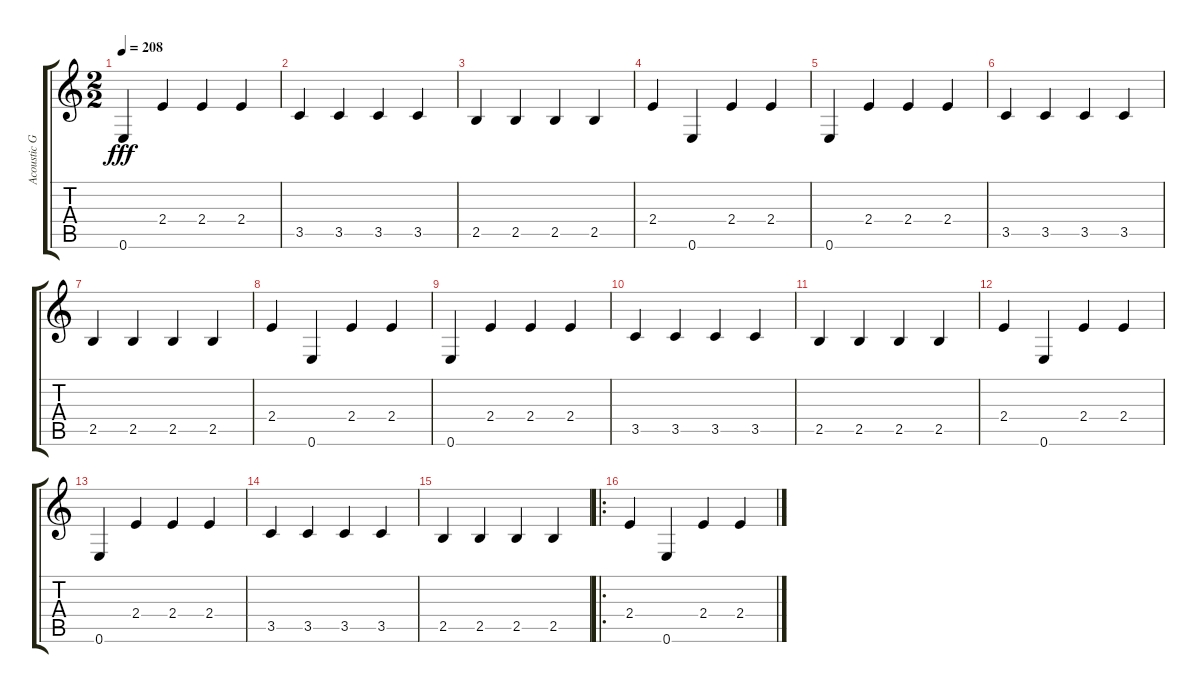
\track ("Acoustic Guitar" "Acoustic G") {instrument acousticguitarsteel}
\staff {score tabs}
\tuning (E4 B3 G3 D3 A2 E2) {hide}
\ts (2 2)
\tempo 208
\clef g2
\ks c
0.6.4{dy fff} 2.4.4 2.4.4 2.4.4 |
3.5.4 3.5.4 3.5.4 3.5.4 |
2.5.4 2.5.4 2.5.4 2.5.4 |
2.4.4 0.6.4 2.4.4 2.4.4 |
0.6.4 2.4.4 2.4.4 2.4.4 |
3.5.4 3.5.4 3.5.4 3.5.4 |
2.5.4 2.5.4 2.5.4 2.5.4 |
2.4.4 0.6.4 2.4.4 2.4.4 |
0.6.4 2.4.4 2.4.4 2.4.4 |
3.5.4 3.5.4 3.5.4 3.5.4 |
2.5.4 2.5.4 2.5.4 2.5.4 |
2.4.4 0.6.4 2.4.4 2.4.4 |
0.6.4 2.4.4 2.4.4 2.4.4 |
3.5.4 3.5.4 3.5.4 3.5.4 |
2.5.4 2.5.4 2.5.4 2.5.4 |
\ro
2.4.4 0.6.4 2.4.4 2.4.4
